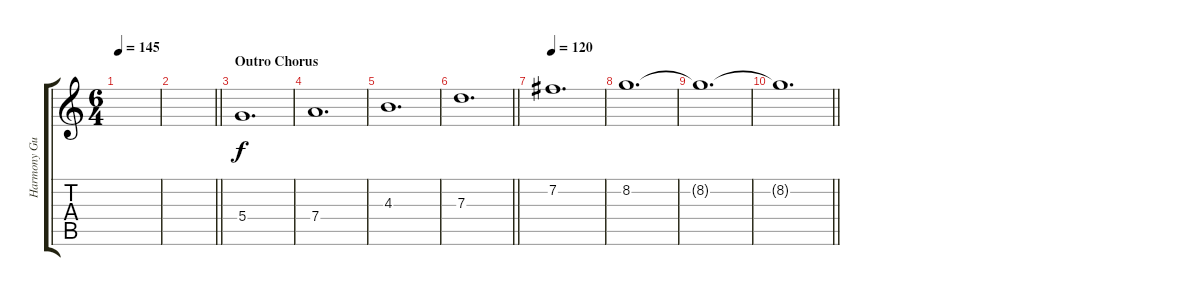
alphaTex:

\track ("Harmony Guitar" "Harmony Gu") {instrument distortionguitar}
\staff {score tabs}
\tuning (E4 B3 G3 D3 A2 E2) {hide}
\ts (6 4)
\tempo 145
\clef g2
\ks c
|
\barLineRight lightlight
|
\section ("" "Outro Chorus")
5.4.1{d} |
7.4.1{d} |
4.3.1{d} |
\barLineRight lightlight
7.3.1{d} |
\tempo 120
7.2.1{d} |
8.2.1{d} |
8.2{t}.1{d volume 0} |
\barLineRight lightlight
8.2{t}.1{d}
